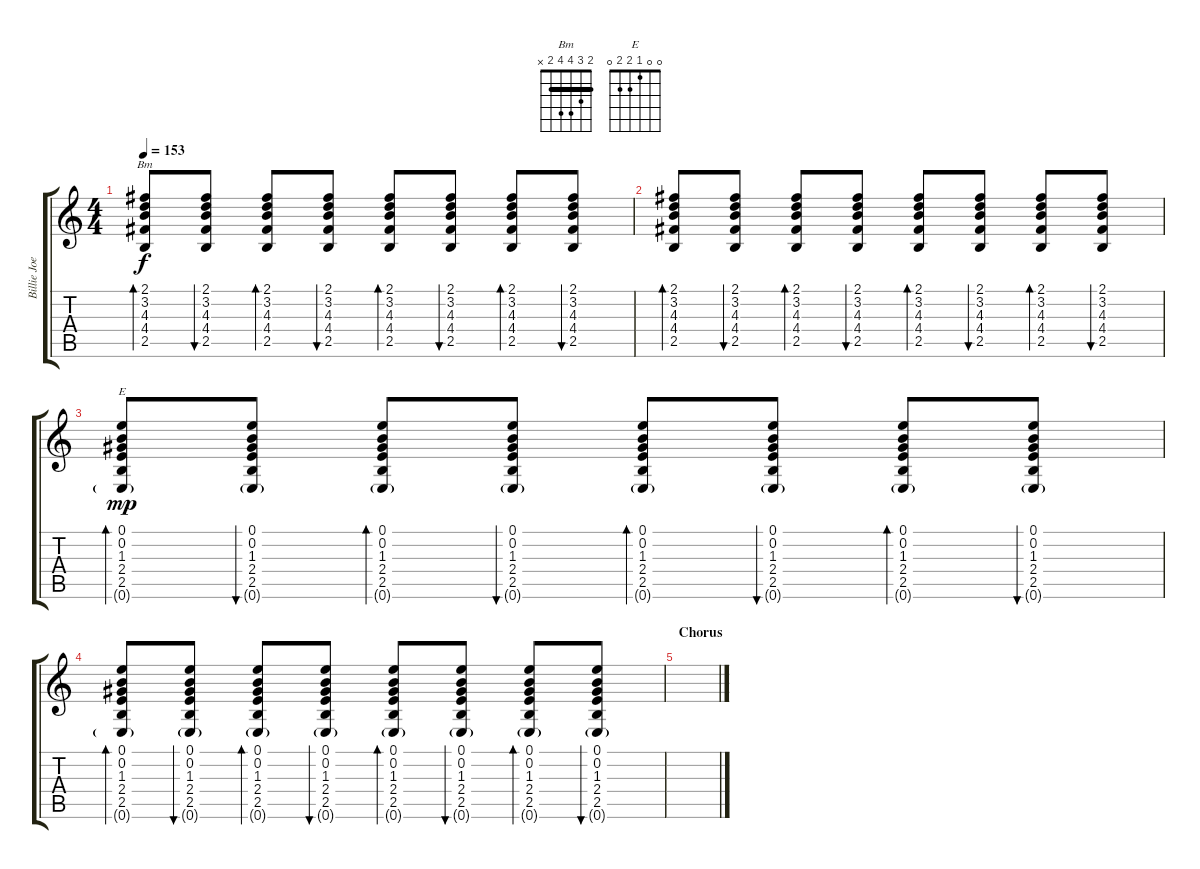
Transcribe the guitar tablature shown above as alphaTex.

\track ("Billie Joe Armstrong (Acoustic Guitar 1)" "Billie Joe") {instrument acousticguitarnylon}
\staff {score tabs}
\tuning (E4 B3 G3 D3 A2 E2) {hide}
\chord ("Bm" 2 3 4 4 2 x) {barre 2}
\chord ("E" 0 0 1 2 2 0)
\ts (4 4)
\tempo 153
\clef g2
\ks c
(2.1 3.2 4.3 4.4 2.5).8{bd 60 ch "Bm" dy f} (2.1 3.2 4.3 4.4 2.5).8{bu 60} (2.1 3.2 4.3 4.4 2.5).8{bd 60} (2.1 3.2 4.3 4.4 2.5).8{bu 60} (2.1 3.2 4.3 4.4 2.5).8{bd 60} (2.1 3.2 4.3 4.4 2.5).8{bu 60} (2.1 3.2 4.3 4.4 2.5).8{bd 60} (2.1 3.2 4.3 4.4 2.5).8{bu 60} |
(2.1 3.2 4.3 4.4 2.5).8{bd 60} (2.1 3.2 4.3 4.4 2.5).8{bu 60} (2.1 3.2 4.3 4.4 2.5).8{bd 60} (2.1 3.2 4.3 4.4 2.5).8{bu 60} (2.1 3.2 4.3 4.4 2.5).8{bd 60} (2.1 3.2 4.3 4.4 2.5).8{bu 60} (2.1 3.2 4.3 4.4 2.5).8{bd 60} (2.1 3.2 4.3 4.4 2.5).8{bu 60} |
(0.1 0.2 1.3 2.4 2.5 0.6{g}).8{bd 60 ch "E" dy mp} (0.1 0.2 1.3 2.4 2.5 0.6{g}).8{bu 60} (0.1 0.2 1.3 2.4 2.5 0.6{g}).8{bd 60} (0.1 0.2 1.3 2.4 2.5 0.6{g}).8{bu 60} (0.1 0.2 1.3 2.4 2.5 0.6{g}).8{bd 60} (0.1 0.2 1.3 2.4 2.5 0.6{g}).8{bu 60} (0.1 0.2 1.3 2.4 2.5 0.6{g}).8{bd 60} (0.1 0.2 1.3 2.4 2.5 0.6{g}).8{bu 60} |
(0.1 0.2 1.3 2.4 2.5 0.6{g}).8{bd 60} (0.1 0.2 1.3 2.4 2.5 0.6{g}).8{bu 60} (0.1 0.2 1.3 2.4 2.5 0.6{g}).8{bd 60} (0.1 0.2 1.3 2.4 2.5 0.6{g}).8{bu 60} (0.1 0.2 1.3 2.4 2.5 0.6{g}).8{bd 60} (0.1 0.2 1.3 2.4 2.5 0.6{g}).8{bu 60} (0.1 0.2 1.3 2.4 2.5 0.6{g}).8{bd 60} (0.1 0.2 1.3 2.4 2.5 0.6{g}).8{bu 60} |
\section ("" "Chorus")
